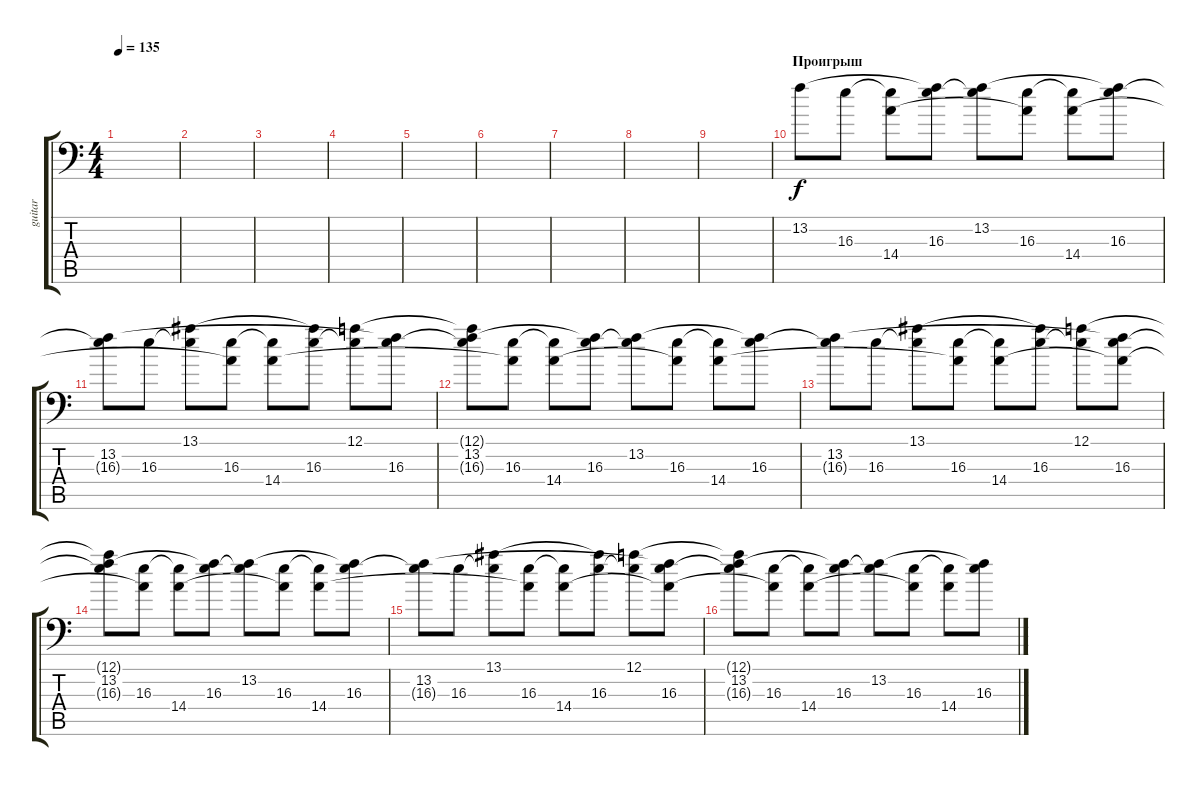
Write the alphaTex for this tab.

\track ("guitar" "guitar") {instrument acousticguitarsteel}
\staff {score tabs}
\tuning (A3 E3 C3 G2 D2 G1) {hide}
\ts (4 4)
\tempo 135
\clef f4
\ks c
|
|
|
|
|
|
|
|
|
\section ("" "Проигрыш")
13.2.8 16.3.8 (16.3{t} 14.4).8 (13.2{t} 16.3).8 (13.2 16.3{t}).8 (16.3 14.4{t}).8 (16.3{t} 14.4).8 (13.2{t} 16.3).8 |
(13.2 16.3{t}).8 16.3.8 (13.1 16.3{t}).8 (16.3 14.4{t}).8 (16.3{t} 14.4).8 (13.1{t} 16.3).8 (12.1 16.3{t}).8 (13.2{t} 16.3).8 |
(12.1{t} 13.2 16.3{t}).8 (16.3 14.4{t}).8 (16.3{t} 14.4).8 (13.2{t} 16.3).8 (13.2 16.3{t}).8 (16.3 14.4{t}).8 (16.3{t} 14.4).8 (13.2{t} 16.3).8 |
(13.2 16.3{t}).8 16.3.8 (13.1 16.3{t}).8 (16.3 14.4{t}).8 (16.3{t} 14.4).8 (13.1{t} 16.3).8 (12.1 16.3{t}).8 (13.2{t} 16.3 14.4{t}).8 |
(12.1{t} 13.2 16.3{t}).8 (16.3 14.4{t}).8 (16.3{t} 14.4).8 (13.2{t} 16.3).8 (13.2 16.3{t}).8 (16.3 14.4{t}).8 (16.3{t} 14.4).8 (13.2{t} 16.3).8 |
(13.2 16.3{t}).8 16.3.8 (13.1 16.3{t}).8 (16.3 14.4{t}).8 (16.3{t} 14.4).8 (13.1{t} 16.3).8 (12.1 16.3{t}).8 (13.2{t} 16.3 14.4{t}).8 |
(12.1{t} 13.2 16.3{t}).8 (16.3 14.4{t}).8 (16.3{t} 14.4).8 (13.2{t} 16.3).8 (13.2 16.3{t}).8 (16.3 14.4{t}).8 (16.3{t} 14.4).8 (13.2{t} 16.3).8
